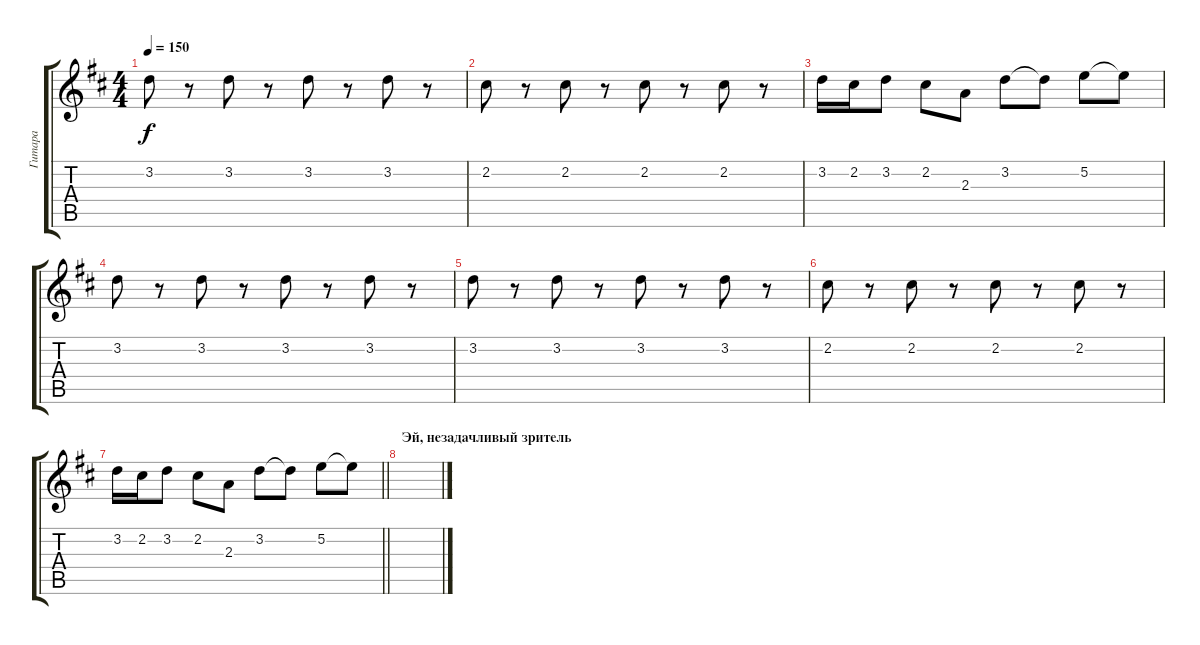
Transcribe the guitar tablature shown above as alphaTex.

\track ("Гитара" "Гитара") {instrument distortionguitar}
\staff {score tabs}
\tuning (E4 B3 G3 D3 A2 E2) {hide}
\ts (4 4)
\tempo 150
\clef g2
\ks bminor
3.2.8{dy f} r.8 3.2.8 r.8 3.2.8 r.8 3.2.8 r.8 |
2.2.8 r.8 2.2.8 r.8 2.2.8 r.8 2.2.8 r.8 |
3.2.16 2.2.16 3.2.8 2.2.8 2.3.8 3.2.8 3.2{t}.8 5.2.8 5.2{t}.8 |
3.2.8 r.8 3.2.8 r.8 3.2.8 r.8 3.2.8 r.8 |
3.2.8 r.8 3.2.8 r.8 3.2.8 r.8 3.2.8 r.8 |
2.2.8 r.8 2.2.8 r.8 2.2.8 r.8 2.2.8 r.8 |
\barLineRight lightlight
3.2.16 2.2.16 3.2.8 2.2.8 2.3.8 3.2.8 3.2{t}.8 5.2.8 5.2{t}.8 |
\section ("" "Эй, незадачливый зритель")
